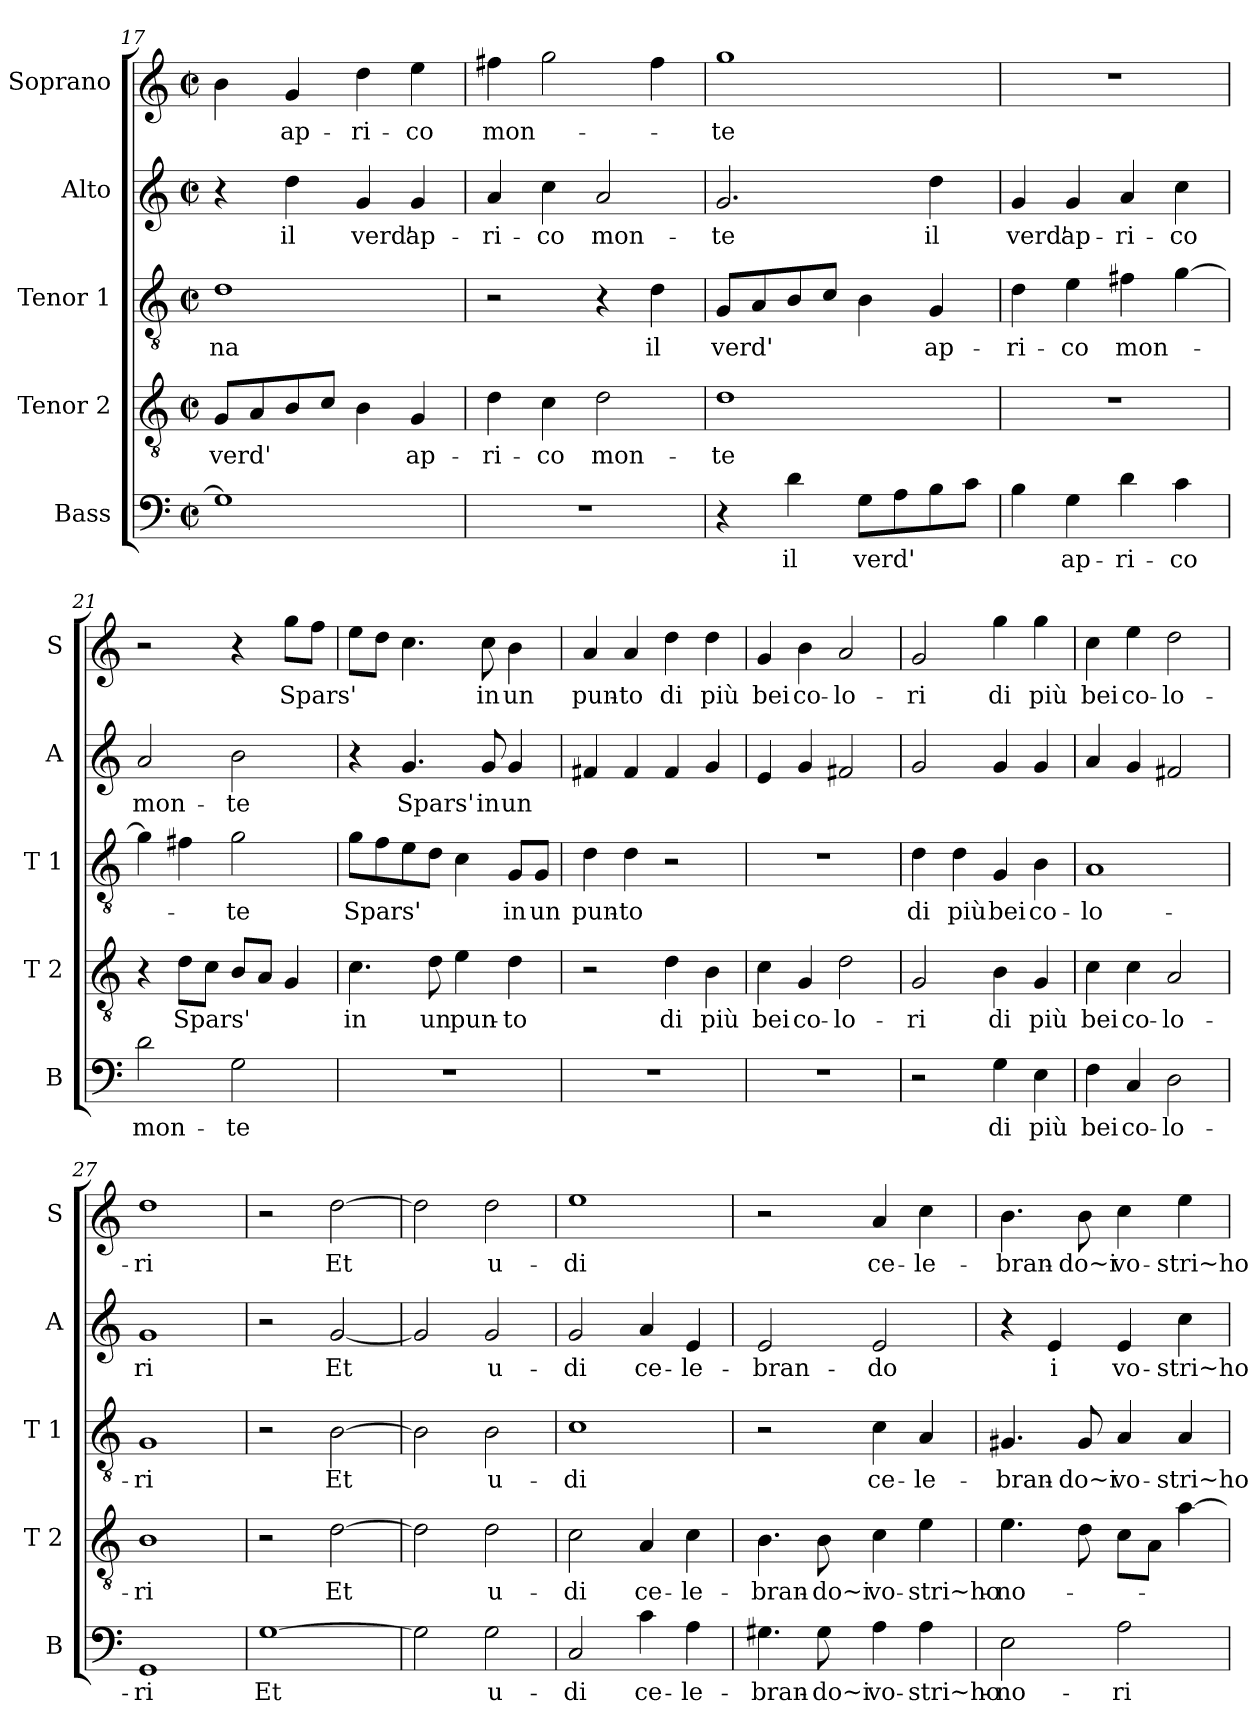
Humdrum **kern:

**kern	**text	**kern	**text	**kern	**text	**kern	**text	**kern	**text
*part5	*part5	*part4	*part4	*part3	*part3	*part2	*part2	*part1	*part1
*staff5	*staff5	*staff4	*staff4	*staff3	*staff3	*staff2	*staff2	*staff1	*staff1
*I"Bass	*	*I"Tenor 2	*	*I"Tenor 1	*	*I"Alto	*	*I"Soprano	*
*I'B	*	*I'T 2	*	*I'T 1	*	*I'A	*	*I'S	*
*clefF4	*	*clefGv2	*	*clefGv2	*	*clefG2	*	*clefG2	*
*k[]	*	*k[]	*	*k[]	*	*k[]	*	*k[]	*
*C:	*	*C:	*	*C:	*	*C:	*	*C:	*
*M2/2	*	*M2/2	*	*M2/2	*	*M2/2	*	*M2/2	*
*met(c|)	*	*met(c|)	*	*met(c|)	*	*met(c|)	*	*met(c|)	*
=17	=17	=17	=17	=17	=17	=17	=17	=17	=17
!	!	!	!LO:LY:b	!	!LO:LY:b	!	!	!	!
1G]	.	8G/L	verd'	1d	-na	4r	.	4b\	.
.	.	8A/	.	.	.	.	.	.	.
!	!	!	!	!	!	!	!LO:LY:b	!	!LO:LY:b
.	.	8B/	.	.	.	4dd\	il	4g/	ap-
.	.	8c/J	.	.	.	.	.	.	.
!	!	!	!	!	!	!	!LO:LY:b	!	!LO:LY:b
.	.	4B\	.	.	.	4g/	verd'	4dd\	-ri-
!	!	!	!LO:LY:b	!	!	!	!LO:LY:b	!	!LO:LY:b
.	.	4G/	ap-	.	.	4g/	ap-	4ee\	-co
=18	=18	=18	=18	=18	=18	=18	=18	=18	=18
!	!	!	!LO:LY:b	!	!	!	!LO:LY:b	!	!LO:LY:b
1r	.	4d\	-ri-	2r	.	4a/	-ri-	4ff#X\	mon-
!	!	!	!LO:LY:b	!	!	!	!LO:LY:b	!	!
.	.	4c\	-co	.	.	4cc\	-co	2gg\	.
!	!	!	!LO:LY:b	!	!	!	!LO:LY:b	!	!
.	.	2d\	mon-	4r	.	2a/	mon-	.	.
!	!	!	!	!	!LO:LY:b	!	!	!	!
.	.	.	.	4d\	il	.	.	4ff#\	.
=19	=19	=19	=19	=19	=19	=19	=19	=19	=19
!	!	!	!LO:LY:b	!	!LO:LY:b	!	!LO:LY:b	!	!LO:LY:b
4r	.	1d	-te	8G/L	verd'	2.g/	-te	1gg	-te
.	.	.	.	8A/	.	.	.	.	.
!	!LO:LY:b	!	!	!	!	!	!	!	!
4d\	il	.	.	8B/	.	.	.	.	.
.	.	.	.	8c/J	.	.	.	.	.
!	!LO:LY:b	!	!	!	!	!	!	!	!
8G\L	verd'	.	.	4B\	.	.	.	.	.
8A\	.	.	.	.	.	.	.	.	.
!	!	!	!	!	!LO:LY:b	!	!LO:LY:b	!	!
8B\	.	.	.	4G/	ap-	4dd\	il	.	.
8c\J	.	.	.	.	.	.	.	.	.
!!LO:PB:g=z
=20	=20	=20	=20	=20	=20	=20	=20	=20	=20
!	!	!	!	!	!LO:LY:b	!	!LO:LY:b	!	!
4B\	.	1r	.	4d\	-ri-	4g/	verd'	1r	.
!	!LO:LY:b	!	!	!	!LO:LY:b	!	!LO:LY:b	!	!
4G\	ap-	.	.	4e\	-co	4g/	ap-	.	.
!	!LO:LY:b	!	!	!	!LO:LY:b	!	!LO:LY:b	!	!
4d\	-ri-	.	.	4f#X\	mon-	4a/	-ri-	.	.
!	!LO:LY:b	!	!	!	!	!	!LO:LY:b	!	!
4c\	-co	.	.	[4g\	.	4cc\	-co	.	.
=21	=21	=21	=21	=21	=21	=21	=21	=21	=21
!	!LO:LY:b	!	!	!	!	!	!LO:LY:b	!	!
2d\	mon-	4r	.	4g\]	.	2a/	mon-	2r	.
!	!	!	!LO:LY:b	!	!	!	!	!	!
.	.	8d\L	Spars'	4f#X\	.	.	.	.	.
.	.	8c\J	.	.	.	.	.	.	.
!	!LO:LY:b	!	!	!	!LO:LY:b	!	!LO:LY:b	!	!
2G\	-te	8B/L	.	2g\	-te	2b\	-te	4r	.
.	.	8A/J	.	.	.	.	.	.	.
!	!	!	!	!	!	!	!	!	!LO:LY:b
.	.	4G/	.	.	.	.	.	8gg\L	Spars'
.	.	.	.	.	.	.	.	8ff\J	.
=22	=22	=22	=22	=22	=22	=22	=22	=22	=22
!	!	!	!LO:LY:b	!	!LO:LY:b	!	!	!	!
1r	.	4.c\	in	8g\L	Spars'	4r	.	8ee\L	.
.	.	.	.	8f\	.	.	.	8dd\J	.
!	!	!	!	!	!	!	!LO:LY:b	!	!
.	.	.	.	8e\	.	4.g/	Spars'	4.cc\	.
!	!	!	!LO:LY:b	!	!	!	!	!	!
.	.	8d\	un	8d\J	.	.	.	.	.
!	!	!	!LO:LY:b	!	!	!	!	!	!
.	.	4e\	pun-	4c\	.	.	.	.	.
!	!	!	!	!	!	!	!LO:LY:b	!	!LO:LY:b
.	.	.	.	.	.	8g/	in	8cc\	in
!	!	!	!LO:LY:b	!	!LO:LY:b	!	!LO:LY:b	!	!LO:LY:b
.	.	4d\	-to	8G/L	in	4g/	un	4b\	un
!	!	!	!	!	!LO:LY:b	!	!	!	!
.	.	.	.	8G/J	un	.	.	.	.
=23	=23	=23	=23	=23	=23	=23	=23	=23	=23
!	!	!	!	!	!LO:LY:b	!	!	!	!LO:LY:b
1r	.	2r	.	4d\	pun-	4f#X/	.	4a/	pun-
!	!	!	!	!	!LO:LY:b	!	!	!	!LO:LY:b
.	.	.	.	4d\	-to	4f#/	.	4a/	-to
!	!	!	!LO:LY:b	!	!	!	!	!	!LO:LY:b
.	.	4d\	di	2r	.	4f#/	.	4dd\	di
!	!	!	!LO:LY:b	!	!	!	!	!	!LO:LY:b
.	.	4B\	più	.	.	4g/	.	4dd\	più
=24	=24	=24	=24	=24	=24	=24	=24	=24	=24
!	!	!	!LO:LY:b	!	!	!	!	!	!LO:LY:b
1r	.	4c\	bei	1r	.	4e/	.	4g/	bei
!	!	!	!LO:LY:b	!	!	!	!	!	!LO:LY:b
.	.	4G/	co-	.	.	4g/	.	4b\	co-
!	!	!	!LO:LY:b	!	!	!	!	!	!LO:LY:b
.	.	2d\	-lo-	.	.	2f#X/	.	2a/	-lo-
!!LO:LB:g=z
=25	=25	=25	=25	=25	=25	=25	=25	=25	=25
!	!	!	!LO:LY:b	!	!LO:LY:b	!	!	!	!LO:LY:b
2r	.	2G/	-ri	4d\	di	2g/	.	2g/	-ri
!	!	!	!	!	!LO:LY:b	!	!	!	!
.	.	.	.	4d\	più	.	.	.	.
!	!LO:LY:b	!	!LO:LY:b	!	!LO:LY:b	!	!	!	!LO:LY:b
4G\	di	4B\	di	4G/	bei	4g/	.	4gg\	di
!	!LO:LY:b	!	!LO:LY:b	!	!LO:LY:b	!	!	!	!LO:LY:b
4E\	più	4G/	più	4B\	co-	4g/	.	4gg\	più
=26	=26	=26	=26	=26	=26	=26	=26	=26	=26
!	!LO:LY:b	!	!LO:LY:b	!	!LO:LY:b	!	!	!	!LO:LY:b
4F\	bei	4c\	bei	1A	-lo-	4a/	.	4cc\	bei
!	!LO:LY:b	!	!LO:LY:b	!	!	!	!	!	!LO:LY:b
4C/	co-	4c\	co-	.	.	4g/	.	4ee\	co-
!	!LO:LY:b	!	!LO:LY:b	!	!	!	!	!	!LO:LY:b
2D\	-lo-	2A/	-lo-	.	.	2f#X/	.	2dd\	-lo-
=27	=27	=27	=27	=27	=27	=27	=27	=27	=27
!	!LO:LY:b	!	!LO:LY:b	!	!LO:LY:b	!	!LO:LY:b	!	!LO:LY:b
1GG	-ri	1B	-ri	1G	-ri	1g	ri	1dd	-ri
=28	=28	=28	=28	=28	=28	=28	=28	=28	=28
!	!LO:LY:b	!	!	!	!	!	!	!	!
[1G	Et	2r	.	2r	.	2r	.	2r	.
!	!	!	!LO:LY:b	!	!LO:LY:b	!	!LO:LY:b	!	!LO:LY:b
.	.	[2d\	Et	[2B\	Et	[2g/	Et	[2dd\	Et
=29	=29	=29	=29	=29	=29	=29	=29	=29	=29
2G\]	.	2d\]	.	2B\]	.	2g/]	.	2dd\]	.
!	!LO:LY:b	!	!LO:LY:b	!	!LO:LY:b	!	!LO:LY:b	!	!LO:LY:b
2G\	u-	2d\	u-	2B\	u-	2g/	u-	2dd\	u-
=30	=30	=30	=30	=30	=30	=30	=30	=30	=30
!	!LO:LY:b	!	!LO:LY:b	!	!LO:LY:b	!	!LO:LY:b	!	!LO:LY:b
2C/	-di	2c\	-di	1c	-di	2g/	-di	1ee	-di
!	!LO:LY:b	!	!LO:LY:b	!	!	!	!LO:LY:b	!	!
4c\	ce-	4A/	ce-	.	.	4a/	ce-	.	.
!	!LO:LY:b	!	!LO:LY:b	!	!	!	!LO:LY:b	!	!
4A\	-le-	4c\	-le-	.	.	4e/	-le-	.	.
=31	=31	=31	=31	=31	=31	=31	=31	=31	=31
!	!LO:LY:b	!	!LO:LY:b	!	!	!	!LO:LY:b	!	!
4.G#X\	-bran-	4.B\	-bran-	2r	.	2e/	-bran-	2r	.
!	!LO:LY:b	!	!LO:LY:b	!	!	!	!	!	!
8G#\	-do~i	8B\	-do~i	.	.	.	.	.	.
!	!LO:LY:b	!	!LO:LY:b	!	!LO:LY:b	!	!LO:LY:b	!	!LO:LY:b
4A\	vo-	4c\	vo-	4c\	ce-	2e/	-do	4a/	ce-
!	!LO:LY:b	!	!LO:LY:b	!	!LO:LY:b	!	!	!	!LO:LY:b
4A\	-stri~ho-	4e\	-stri~ho-	4A/	-le-	.	.	4cc\	-le-
!!LO:LB:g=z
=32	=32	=32	=32	=32	=32	=32	=32	=32	=32
!	!LO:LY:b	!	!LO:LY:b	!	!LO:LY:b	!	!	!	!LO:LY:b
2E\	-no-	4.e\	-no-	4.G#X/	-bran-	4r	.	4.b\	-bran-
!	!	!	!	!	!	!	!LO:LY:b	!	!
.	.	.	.	.	.	4e/	i	.	.
!	!	!	!	!	!LO:LY:b	!	!	!	!LO:LY:b
.	.	8d\	.	8G#/	-do~i	.	.	8b\	-do~i
!	!LO:LY:b	!	!	!	!LO:LY:b	!	!LO:LY:b	!	!LO:LY:b
2A\	-ri	8c\L	.	4A/	vo-	4e/	vo-	4cc\	vo-
.	.	8A\J	.	.	.	.	.	.	.
!	!	!	!	!	!LO:LY:b	!	!LO:LY:b	!	!LO:LY:b
.	.	[4a\	.	4A/	-stri~ho-	4cc\	-stri~ho-	4ee\	-stri~ho-
=	=	=	=	=	=	=	=	=	=
*-	*-	*-	*-	*-	*-	*-	*-	*-	*-
